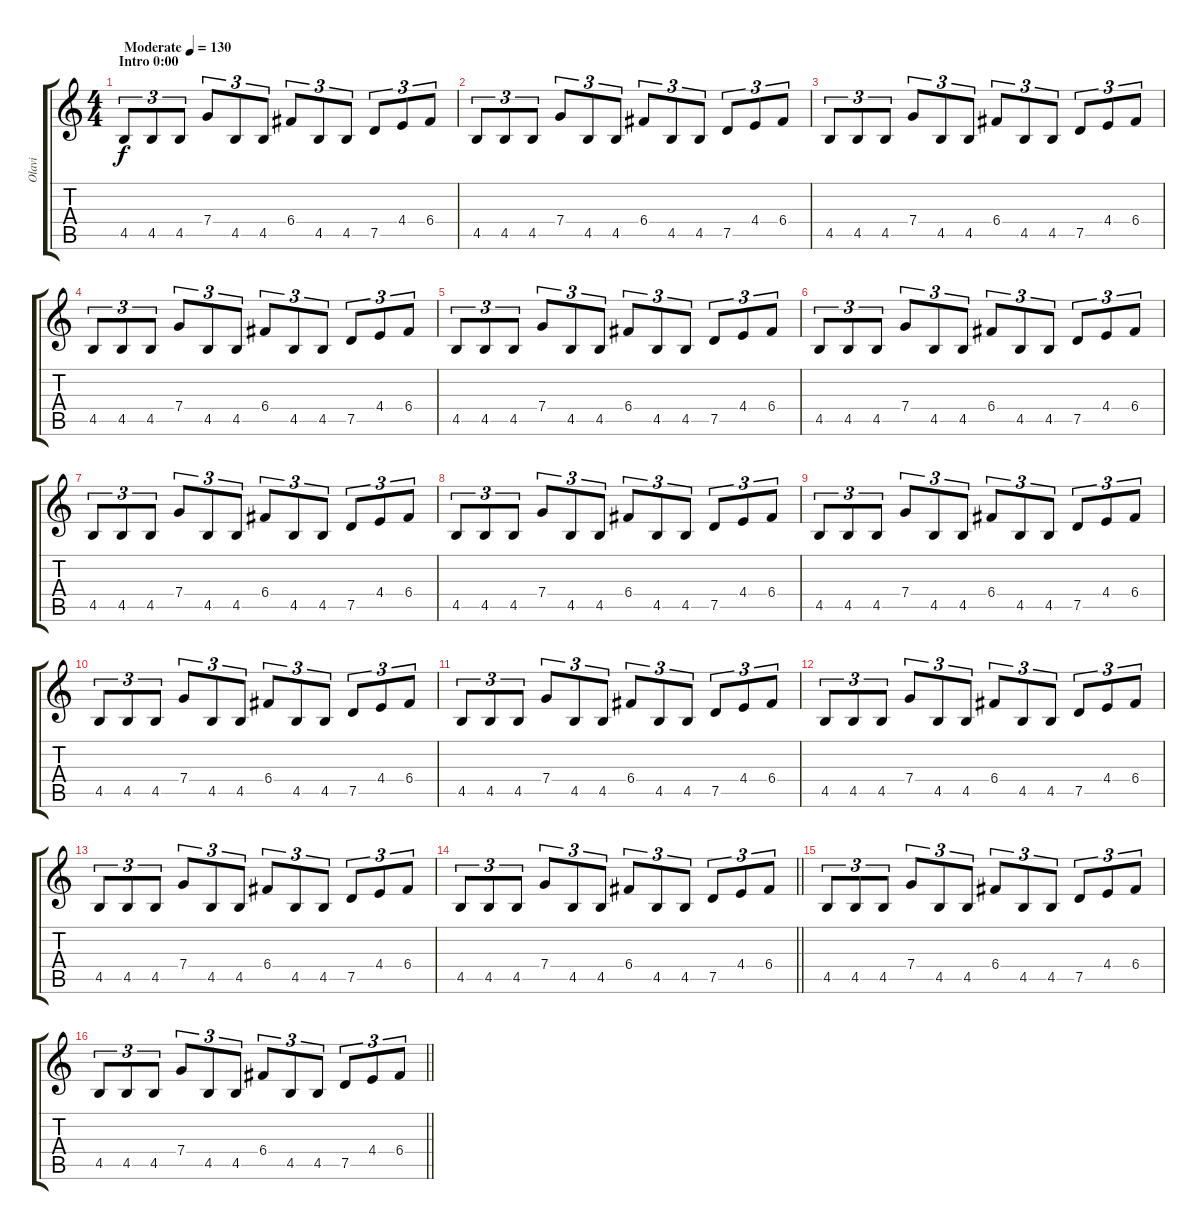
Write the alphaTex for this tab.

\track ("Olavi" "Olavi") {instrument distortionguitar}
\staff {score tabs}
\tuning (D4 A3 F3 C3 G2 D2) {hide}
\ts (4 4)
\section ("" "Intro 0:00")
\tempo (130 "Moderate")
\clef g2
\ks c
4.5.8{tu (3 2) dy f instrument distortionguitar} 4.5.8{tu (3 2)} 4.5.8{tu (3 2)} 7.4.8{tu (3 2)} 4.5.8{tu (3 2)} 4.5.8{tu (3 2)} 6.4.8{tu (3 2)} 4.5.8{tu (3 2)} 4.5.8{tu (3 2)} 7.5.8{tu (3 2)} 4.4.8{tu (3 2)} 6.4.8{tu (3 2)} |
4.5.8{tu (3 2)} 4.5.8{tu (3 2)} 4.5.8{tu (3 2)} 7.4.8{tu (3 2)} 4.5.8{tu (3 2)} 4.5.8{tu (3 2)} 6.4.8{tu (3 2)} 4.5.8{tu (3 2)} 4.5.8{tu (3 2)} 7.5.8{tu (3 2)} 4.4.8{tu (3 2)} 6.4.8{tu (3 2)} |
4.5.8{tu (3 2)} 4.5.8{tu (3 2)} 4.5.8{tu (3 2)} 7.4.8{tu (3 2)} 4.5.8{tu (3 2)} 4.5.8{tu (3 2)} 6.4.8{tu (3 2)} 4.5.8{tu (3 2)} 4.5.8{tu (3 2)} 7.5.8{tu (3 2)} 4.4.8{tu (3 2)} 6.4.8{tu (3 2)} |
4.5.8{tu (3 2)} 4.5.8{tu (3 2)} 4.5.8{tu (3 2)} 7.4.8{tu (3 2)} 4.5.8{tu (3 2)} 4.5.8{tu (3 2)} 6.4.8{tu (3 2)} 4.5.8{tu (3 2)} 4.5.8{tu (3 2)} 7.5.8{tu (3 2)} 4.4.8{tu (3 2)} 6.4.8{tu (3 2)} |
4.5.8{tu (3 2)} 4.5.8{tu (3 2)} 4.5.8{tu (3 2)} 7.4.8{tu (3 2)} 4.5.8{tu (3 2)} 4.5.8{tu (3 2)} 6.4.8{tu (3 2)} 4.5.8{tu (3 2)} 4.5.8{tu (3 2)} 7.5.8{tu (3 2)} 4.4.8{tu (3 2)} 6.4.8{tu (3 2)} |
4.5.8{tu (3 2)} 4.5.8{tu (3 2)} 4.5.8{tu (3 2)} 7.4.8{tu (3 2)} 4.5.8{tu (3 2)} 4.5.8{tu (3 2)} 6.4.8{tu (3 2)} 4.5.8{tu (3 2)} 4.5.8{tu (3 2)} 7.5.8{tu (3 2)} 4.4.8{tu (3 2)} 6.4.8{tu (3 2)} |
4.5.8{tu (3 2)} 4.5.8{tu (3 2)} 4.5.8{tu (3 2)} 7.4.8{tu (3 2)} 4.5.8{tu (3 2)} 4.5.8{tu (3 2)} 6.4.8{tu (3 2)} 4.5.8{tu (3 2)} 4.5.8{tu (3 2)} 7.5.8{tu (3 2)} 4.4.8{tu (3 2)} 6.4.8{tu (3 2)} |
4.5.8{tu (3 2)} 4.5.8{tu (3 2)} 4.5.8{tu (3 2)} 7.4.8{tu (3 2)} 4.5.8{tu (3 2)} 4.5.8{tu (3 2)} 6.4.8{tu (3 2)} 4.5.8{tu (3 2)} 4.5.8{tu (3 2)} 7.5.8{tu (3 2)} 4.4.8{tu (3 2)} 6.4.8{tu (3 2)} |
4.5.8{tu (3 2)} 4.5.8{tu (3 2)} 4.5.8{tu (3 2)} 7.4.8{tu (3 2)} 4.5.8{tu (3 2)} 4.5.8{tu (3 2)} 6.4.8{tu (3 2)} 4.5.8{tu (3 2)} 4.5.8{tu (3 2)} 7.5.8{tu (3 2)} 4.4.8{tu (3 2)} 6.4.8{tu (3 2)} |
4.5.8{tu (3 2)} 4.5.8{tu (3 2)} 4.5.8{tu (3 2)} 7.4.8{tu (3 2)} 4.5.8{tu (3 2)} 4.5.8{tu (3 2)} 6.4.8{tu (3 2)} 4.5.8{tu (3 2)} 4.5.8{tu (3 2)} 7.5.8{tu (3 2)} 4.4.8{tu (3 2)} 6.4.8{tu (3 2)} |
4.5.8{tu (3 2)} 4.5.8{tu (3 2)} 4.5.8{tu (3 2)} 7.4.8{tu (3 2)} 4.5.8{tu (3 2)} 4.5.8{tu (3 2)} 6.4.8{tu (3 2)} 4.5.8{tu (3 2)} 4.5.8{tu (3 2)} 7.5.8{tu (3 2)} 4.4.8{tu (3 2)} 6.4.8{tu (3 2)} |
4.5.8{tu (3 2)} 4.5.8{tu (3 2)} 4.5.8{tu (3 2)} 7.4.8{tu (3 2)} 4.5.8{tu (3 2)} 4.5.8{tu (3 2)} 6.4.8{tu (3 2)} 4.5.8{tu (3 2)} 4.5.8{tu (3 2)} 7.5.8{tu (3 2)} 4.4.8{tu (3 2)} 6.4.8{tu (3 2)} |
4.5.8{tu (3 2)} 4.5.8{tu (3 2)} 4.5.8{tu (3 2)} 7.4.8{tu (3 2)} 4.5.8{tu (3 2)} 4.5.8{tu (3 2)} 6.4.8{tu (3 2)} 4.5.8{tu (3 2)} 4.5.8{tu (3 2)} 7.5.8{tu (3 2)} 4.4.8{tu (3 2)} 6.4.8{tu (3 2)} |
\barLineRight lightlight
4.5.8{tu (3 2)} 4.5.8{tu (3 2)} 4.5.8{tu (3 2)} 7.4.8{tu (3 2)} 4.5.8{tu (3 2)} 4.5.8{tu (3 2)} 6.4.8{tu (3 2)} 4.5.8{tu (3 2)} 4.5.8{tu (3 2)} 7.5.8{tu (3 2)} 4.4.8{tu (3 2)} 6.4.8{tu (3 2)} |
4.5.8{tu (3 2)} 4.5.8{tu (3 2)} 4.5.8{tu (3 2)} 7.4.8{tu (3 2)} 4.5.8{tu (3 2)} 4.5.8{tu (3 2)} 6.4.8{tu (3 2)} 4.5.8{tu (3 2)} 4.5.8{tu (3 2)} 7.5.8{tu (3 2)} 4.4.8{tu (3 2)} 6.4.8{tu (3 2)} |
\barLineRight lightlight
4.5.8{tu (3 2)} 4.5.8{tu (3 2)} 4.5.8{tu (3 2)} 7.4.8{tu (3 2)} 4.5.8{tu (3 2)} 4.5.8{tu (3 2)} 6.4.8{tu (3 2)} 4.5.8{tu (3 2)} 4.5.8{tu (3 2)} 7.5.8{tu (3 2)} 4.4.8{tu (3 2)} 6.4.8{tu (3 2)}
